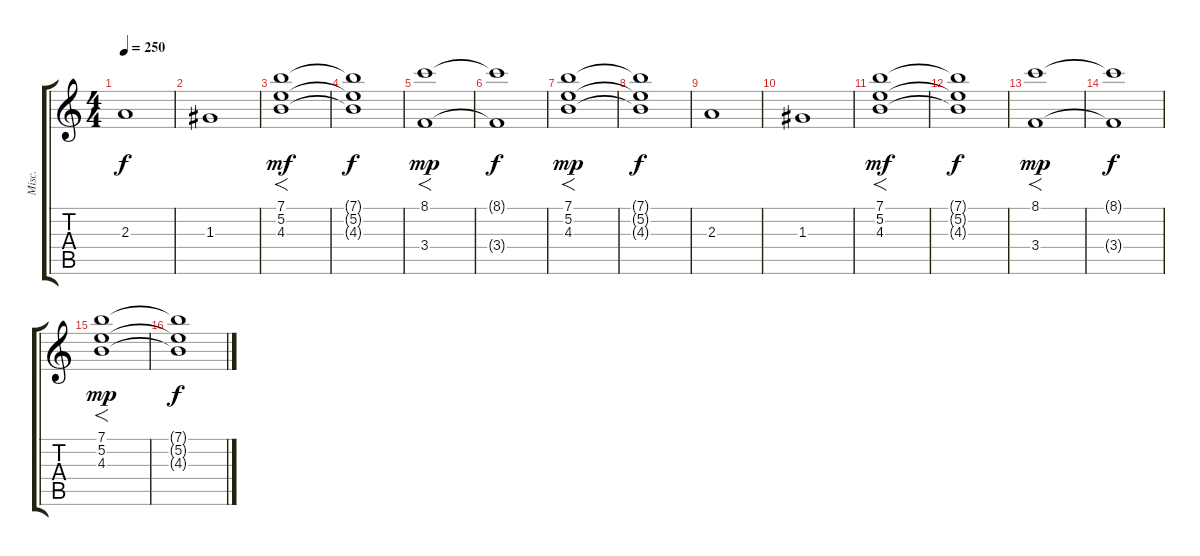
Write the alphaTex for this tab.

\track ("Misc." "Misc.") {instrument distortionguitar}
\staff {score tabs}
\tuning (E4 B3 G3 D3 A2 E2) {hide}
\ts (4 4)
\tempo 250
\clef g2
\ks c
2.3.1{dy f} |
1.3.1 |
(7.1 5.2 4.3).1{f dy mf volume 15 balance 3 instrument voiceoohs} |
(7.1{t} 5.2{t} 4.3{t}).1{dy f} |
(8.1 3.4).1{f dy mp} |
(8.1{t} 3.4{t}).1{dy f} |
(7.1 5.2 4.3).1{f dy mp} |
(7.1{t} 5.2{t} 4.3{t}).1{dy f} |
2.3.1 |
1.3.1 |
(7.1 5.2 4.3).1{f dy mf volume 15 balance 3 instrument voiceoohs} |
(7.1{t} 5.2{t} 4.3{t}).1{dy f} |
(8.1 3.4).1{f dy mp} |
(8.1{t} 3.4{t}).1{dy f} |
(7.1 5.2 4.3).1{f dy mp} |
(7.1{t} 5.2{t} 4.3{t}).1{dy f}
